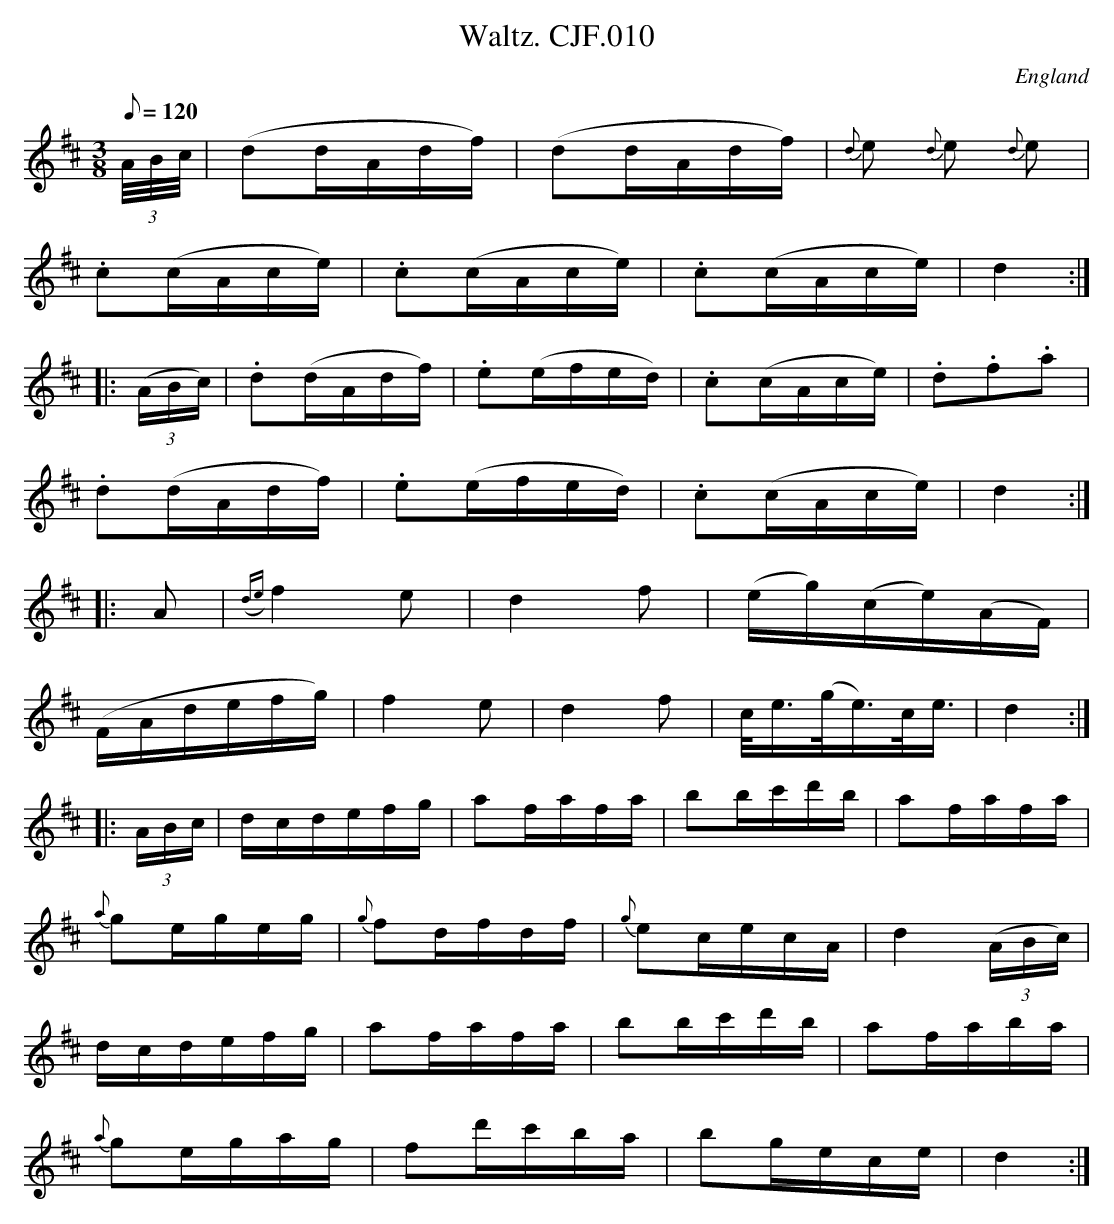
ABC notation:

X:1
T:Waltz. CJF.010
L:1/16
M:3/8
O:England
Q:1/8=120
K:D
(3A/B/c/|\
(d2dAdf)|(d2dAdf)|{d}e2 {d}e2 {d}e2|!
.c2(cAce)|.c2(cAce)|.c2(cAce)|d4:|!
|:((3ABc)|.d2(dAdf)|.e2(efed)|.c2(cAce)|.d2.f2.a2|!
.d2(dAdf)|.e2(efed)|.c2(cAce)|d4:|!
|:A2|{(de)}f4e2|d4f2|(eg)(ce)(AF)|!
(FAdefg)|f4e2|d4f2|c<e(g<e)c<e|d4:|!
|:(3ABc|dcdefg|a2fafa|b2bc'd'b|a2fafa|!
{a}g2egeg|{g}f2dfdf|{g}e2cecA|d4((3ABc)|!
dcdefg|a2fafa|b2bc'd'b|a2faba|!
{a}g2egag|f2d'c'ba|b2gece|d4:|
